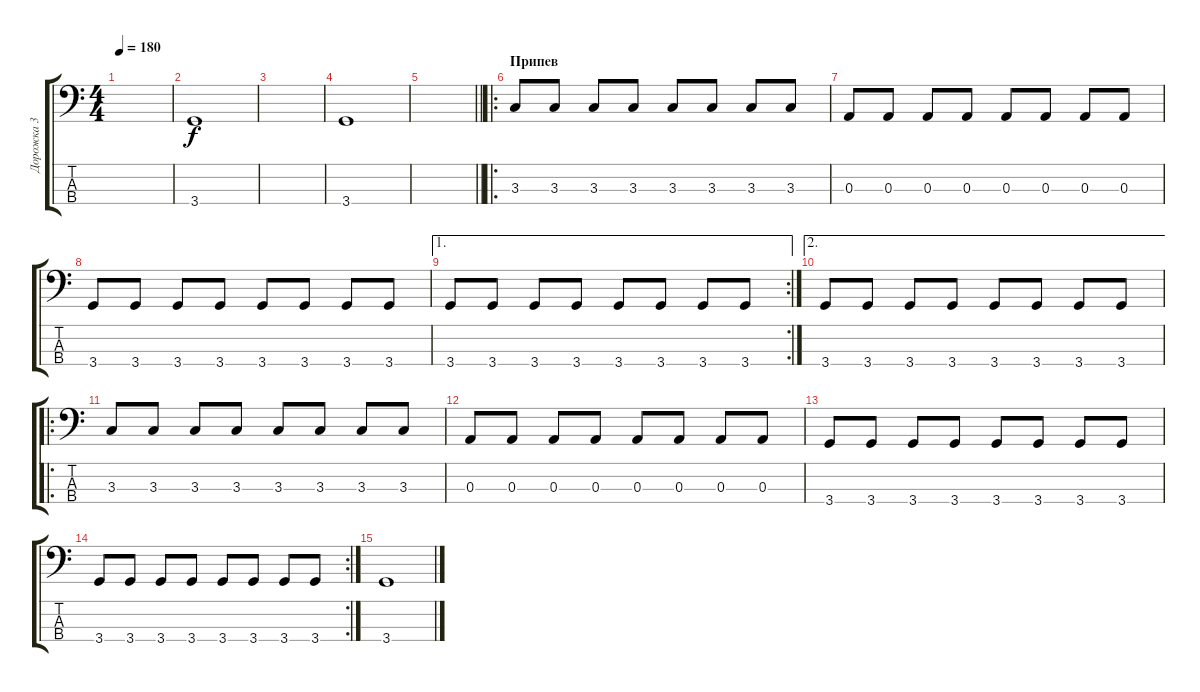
\track ("Дорожка 3" "Дорожка 3") {instrument electricbasspick}
\staff {score tabs}
\tuning (G2 D2 A1 E1) {hide}
\ts (4 4)
\tempo 180
\clef f4
\ks c
|
3.4.1 |
|
3.4.1 |
\barLineRight lightlight
|
\ro
\section ("" "Припев")
3.3.8 3.3.8 3.3.8 3.3.8 3.3.8 3.3.8 3.3.8 3.3.8 |
0.3.8 0.3.8 0.3.8 0.3.8 0.3.8 0.3.8 0.3.8 0.3.8 |
3.4.8 3.4.8 3.4.8 3.4.8 3.4.8 3.4.8 3.4.8 3.4.8 |
\ae 1
\rc 2
3.4.8 3.4.8 3.4.8 3.4.8 3.4.8 3.4.8 3.4.8 3.4.8 |
\ae 2
3.4.8 3.4.8 3.4.8 3.4.8 3.4.8 3.4.8 3.4.8 3.4.8 |
\ro
3.3.8 3.3.8 3.3.8 3.3.8 3.3.8 3.3.8 3.3.8 3.3.8 |
0.3.8 0.3.8 0.3.8 0.3.8 0.3.8 0.3.8 0.3.8 0.3.8 |
3.4.8 3.4.8 3.4.8 3.4.8 3.4.8 3.4.8 3.4.8 3.4.8 |
\rc 2
3.4.8 3.4.8 3.4.8 3.4.8 3.4.8 3.4.8 3.4.8 3.4.8 |
3.4.1
